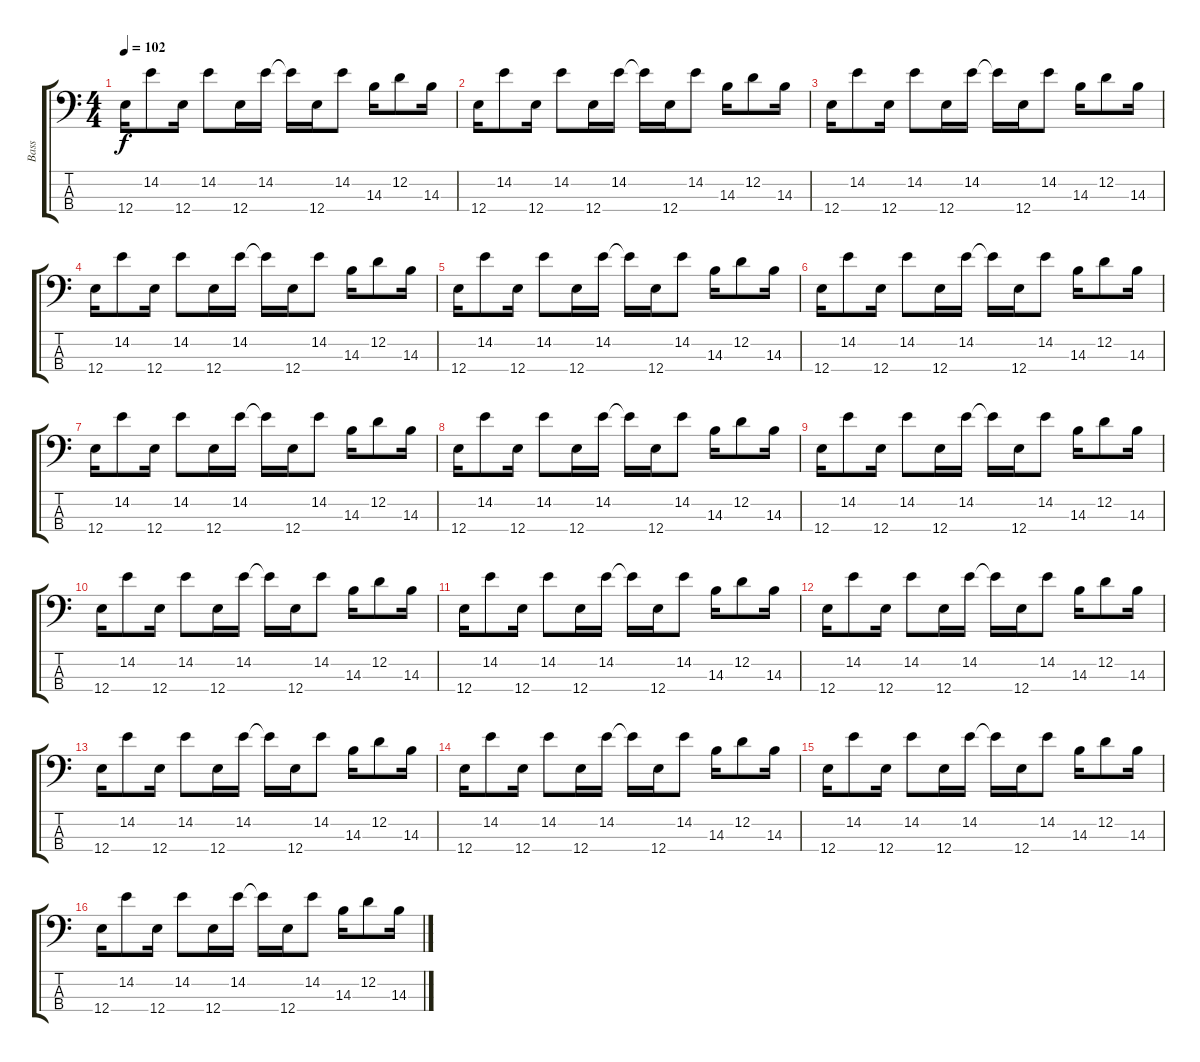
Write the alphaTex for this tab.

\track ("Bass" "Bass") {instrument electricbassfinger}
\staff {score tabs}
\tuning (G2 D2 A1 E1) {hide}
\ts (4 4)
\tempo 102
\clef f4
\ks c
12.4.16{dy f} 14.2.8 12.4.16 14.2.8 12.4.16 14.2.16 14.2{t}.16 12.4.16 14.2.8 14.3.16 12.2.8 14.3.16 |
12.4.16 14.2.8 12.4.16 14.2.8 12.4.16 14.2.16 14.2{t}.16 12.4.16 14.2.8 14.3.16 12.2.8 14.3.16 |
12.4.16 14.2.8 12.4.16 14.2.8 12.4.16 14.2.16 14.2{t}.16 12.4.16 14.2.8 14.3.16 12.2.8 14.3.16 |
12.4.16 14.2.8 12.4.16 14.2.8 12.4.16 14.2.16 14.2{t}.16 12.4.16 14.2.8 14.3.16 12.2.8 14.3.16 |
12.4.16 14.2.8 12.4.16 14.2.8 12.4.16 14.2.16 14.2{t}.16 12.4.16 14.2.8 14.3.16 12.2.8 14.3.16 |
12.4.16 14.2.8 12.4.16 14.2.8 12.4.16 14.2.16 14.2{t}.16 12.4.16 14.2.8 14.3.16 12.2.8 14.3.16 |
12.4.16 14.2.8 12.4.16 14.2.8 12.4.16 14.2.16 14.2{t}.16 12.4.16 14.2.8 14.3.16 12.2.8 14.3.16 |
12.4.16 14.2.8 12.4.16 14.2.8 12.4.16 14.2.16 14.2{t}.16 12.4.16 14.2.8 14.3.16 12.2.8 14.3.16 |
12.4.16 14.2.8 12.4.16 14.2.8 12.4.16 14.2.16 14.2{t}.16 12.4.16 14.2.8 14.3.16 12.2.8 14.3.16 |
12.4.16 14.2.8 12.4.16 14.2.8 12.4.16 14.2.16 14.2{t}.16 12.4.16 14.2.8 14.3.16 12.2.8 14.3.16 |
12.4.16 14.2.8 12.4.16 14.2.8 12.4.16 14.2.16 14.2{t}.16 12.4.16 14.2.8 14.3.16 12.2.8 14.3.16 |
12.4.16 14.2.8 12.4.16 14.2.8 12.4.16 14.2.16 14.2{t}.16 12.4.16 14.2.8 14.3.16 12.2.8 14.3.16 |
12.4.16 14.2.8 12.4.16 14.2.8 12.4.16 14.2.16 14.2{t}.16 12.4.16 14.2.8 14.3.16 12.2.8 14.3.16 |
12.4.16 14.2.8 12.4.16 14.2.8 12.4.16 14.2.16 14.2{t}.16 12.4.16 14.2.8 14.3.16 12.2.8 14.3.16 |
12.4.16 14.2.8 12.4.16 14.2.8 12.4.16 14.2.16 14.2{t}.16 12.4.16 14.2.8 14.3.16 12.2.8 14.3.16 |
12.4.16 14.2.8 12.4.16 14.2.8 12.4.16 14.2.16 14.2{t}.16 12.4.16 14.2.8 14.3.16 12.2.8 14.3.16
